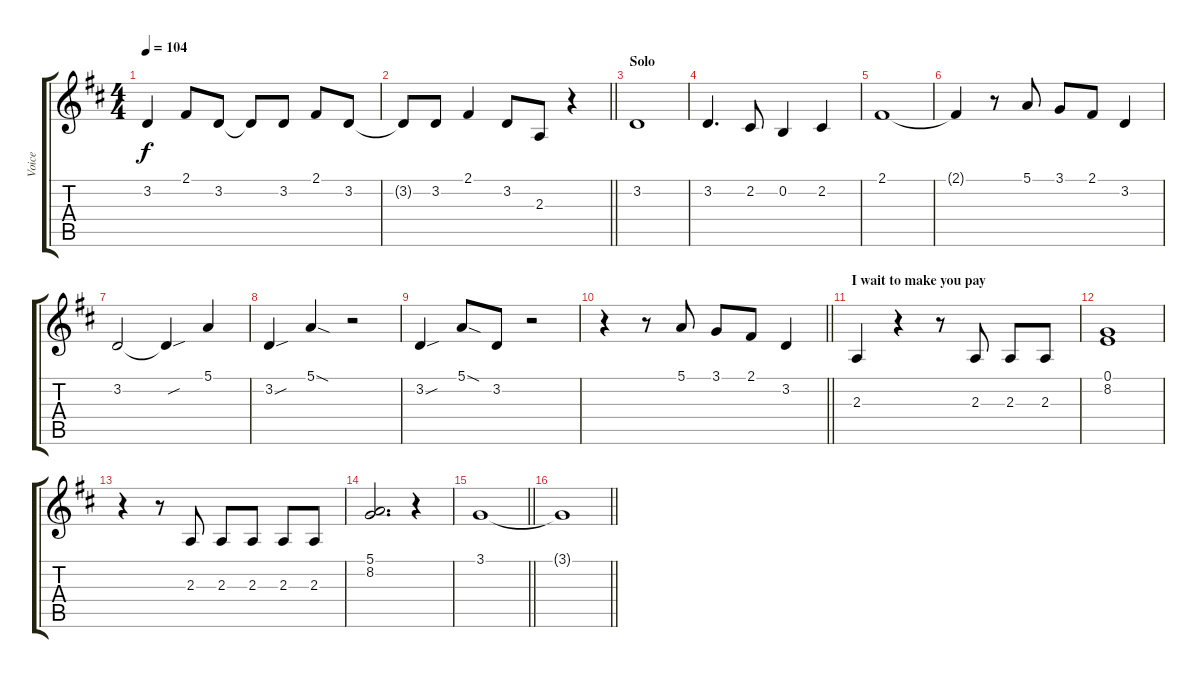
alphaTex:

\track ("Voice" "Voice") {instrument reedorgan}
\staff {score tabs}
\tuning (E4 B3 G3 D3 A2 E2) {hide}
\ts (4 4)
\tempo 104
\clef g2
\ks d
3.2{t}.4{dy f} 2.1.8 3.2.8 3.2{t}.8 3.2.8 2.1.8 3.2.8 |
\barLineRight lightlight
3.2{t}.8 3.2.8 2.1.4 3.2.8 2.3.8 r.4 |
\section ("" "Solo")
3.2.1 |
3.2.4{d} 2.2.8 0.2.4 2.2.4 |
2.1.1 |
2.1{t}.4 r.8 5.1.8 3.1.8 2.1.8 3.2.4 |
3.2.2 3.2{sou t}.4 5.1.4 |
3.2{sou}.4 5.1{sod}.4 r.2 |
3.2{sou}.4 5.1{sod}.8 3.2.8 r.2 |
\barLineRight lightlight
r.4 r.8 5.1.8 3.1.8 2.1.8 3.2.4 |
\section ("" "I wait to make you pay")
2.3.4 r.4 r.8 2.3.8 2.3.8 2.3.8 |
(0.1 8.2).1 |
r.4 r.8 2.3.8 2.3.8 2.3.8 2.3.8 2.3.8 |
(5.1 8.2).2{d} r.4 |
\barLineRight lightlight
3.1.1 |
\barLineRight lightlight
3.1{t}.1
